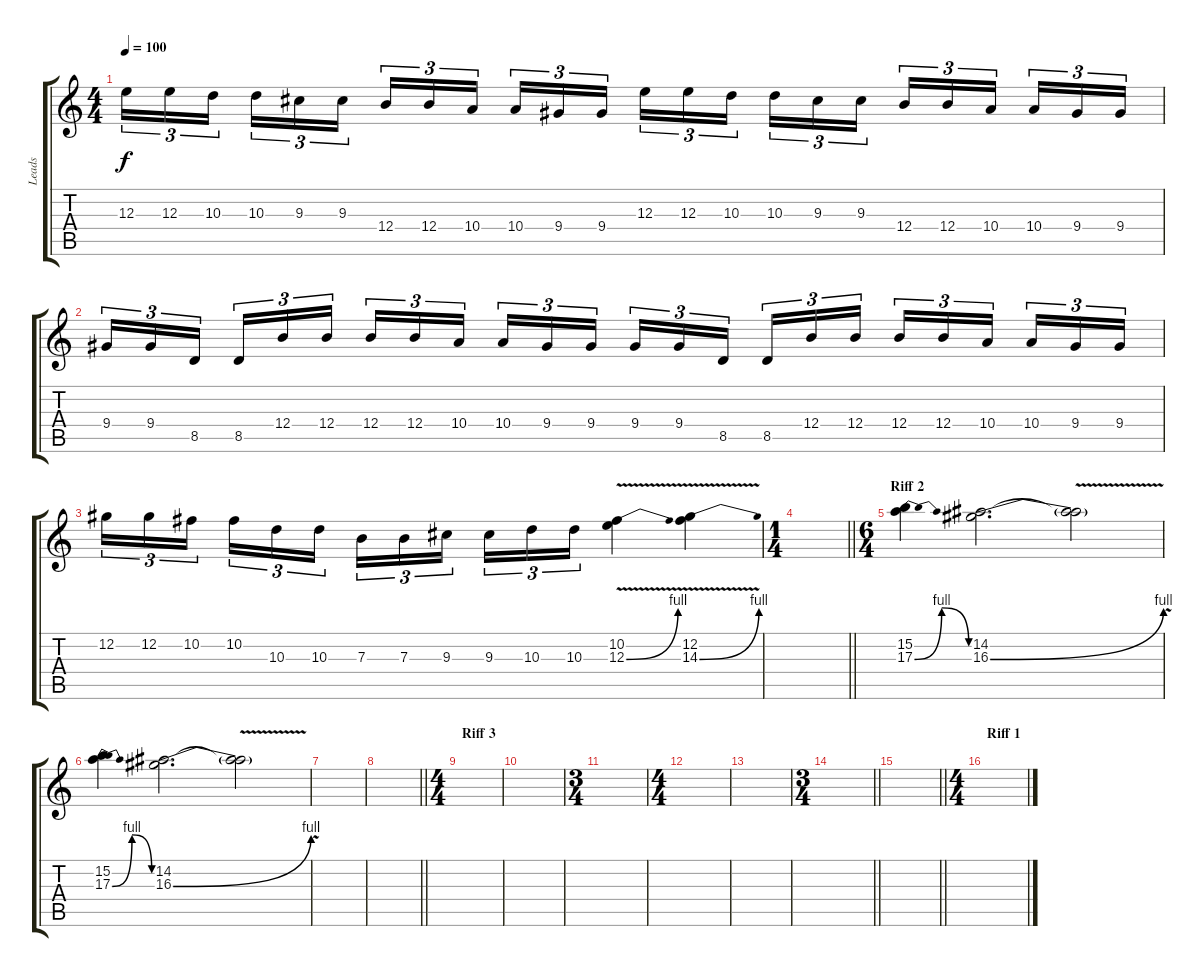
\track ("Leads" "Leads") {instrument distortionguitar}
\staff {score tabs}
\tuning (Db4 Ab3 E3 B2 Gb2 Db2) {hide}
\ts (4 4)
\tempo 100
\clef g2
\ks c
12.3.16{tu (3 2) dy f} 12.3.16{tu (3 2)} 10.3.16{tu (3 2) beam splitsecondary} 10.3.16{tu (3 2)} 9.3.16{tu (3 2)} 9.3.16{tu (3 2)} 12.4.16{tu (3 2)} 12.4.16{tu (3 2)} 10.4.16{tu (3 2) beam splitsecondary} 10.4.16{tu (3 2)} 9.4.16{tu (3 2)} 9.4.16{tu (3 2)} 12.3.16{tu (3 2)} 12.3.16{tu (3 2)} 10.3.16{tu (3 2) beam splitsecondary} 10.3.16{tu (3 2)} 9.3.16{tu (3 2)} 9.3.16{tu (3 2)} 12.4.16{tu (3 2)} 12.4.16{tu (3 2)} 10.4.16{tu (3 2) beam splitsecondary} 10.4.16{tu (3 2)} 9.4.16{tu (3 2)} 9.4.16{tu (3 2)} |
9.4.16{tu (3 2)} 9.4.16{tu (3 2)} 8.5.16{tu (3 2) beam splitsecondary} 8.5.16{tu (3 2)} 12.4.16{tu (3 2)} 12.4.16{tu (3 2)} 12.4.16{tu (3 2)} 12.4.16{tu (3 2)} 10.4.16{tu (3 2) beam splitsecondary} 10.4.16{tu (3 2)} 9.4.16{tu (3 2)} 9.4.16{tu (3 2)} 9.4.16{tu (3 2)} 9.4.16{tu (3 2)} 8.5.16{tu (3 2) beam splitsecondary} 8.5.16{tu (3 2)} 12.4.16{tu (3 2)} 12.4.16{tu (3 2)} 12.4.16{tu (3 2)} 12.4.16{tu (3 2)} 10.4.16{tu (3 2) beam splitsecondary} 10.4.16{tu (3 2)} 9.4.16{tu (3 2)} 9.4.16{tu (3 2)} |
12.2.16{tu (3 2)} 12.2.16{tu (3 2)} 10.2.16{tu (3 2) beam splitsecondary} 10.2.16{tu (3 2)} 10.3.16{tu (3 2)} 10.3.16{tu (3 2)} 7.3.16{tu (3 2)} 7.3.16{tu (3 2)} 9.3.16{tu (3 2) beam splitsecondary} 9.3.16{tu (3 2)} 10.3.16{tu (3 2)} 10.3.16{tu (3 2)} (10.2 12.3{be (bend 0 0 60 4) v}).4 (12.2 14.3{be (bend 0 0 60 4) v}).4 |
\ts (1 4)
\barLineRight lightlight
|
\ts (6 4)
\section ("" "Riff 2")
(15.2 17.3{be (bendrelease 0 0 15 4 45 4 60 0)}).4 (14.2 16.3{be (bend 0 0 60 4)}).2{d} (14.2{t} 16.3{v t}).2 |
(15.2 17.3{be (bendrelease 0 0 15 4 45 4 60 0)}).4 (14.2 16.3{be (bend 0 0 60 4)}).2{d} (14.2{t} 16.3{v t}).2 |
|
\barLineRight lightlight
|
\ts (4 4)
\section ("" "Riff 3")
|
|
\ts (3 4)
|
\ts (4 4)
|
|
\ts (3 4)
\barLineRight lightlight
|
\barLineRight lightlight
|
\ts (4 4)
\section ("" "Riff 1")
